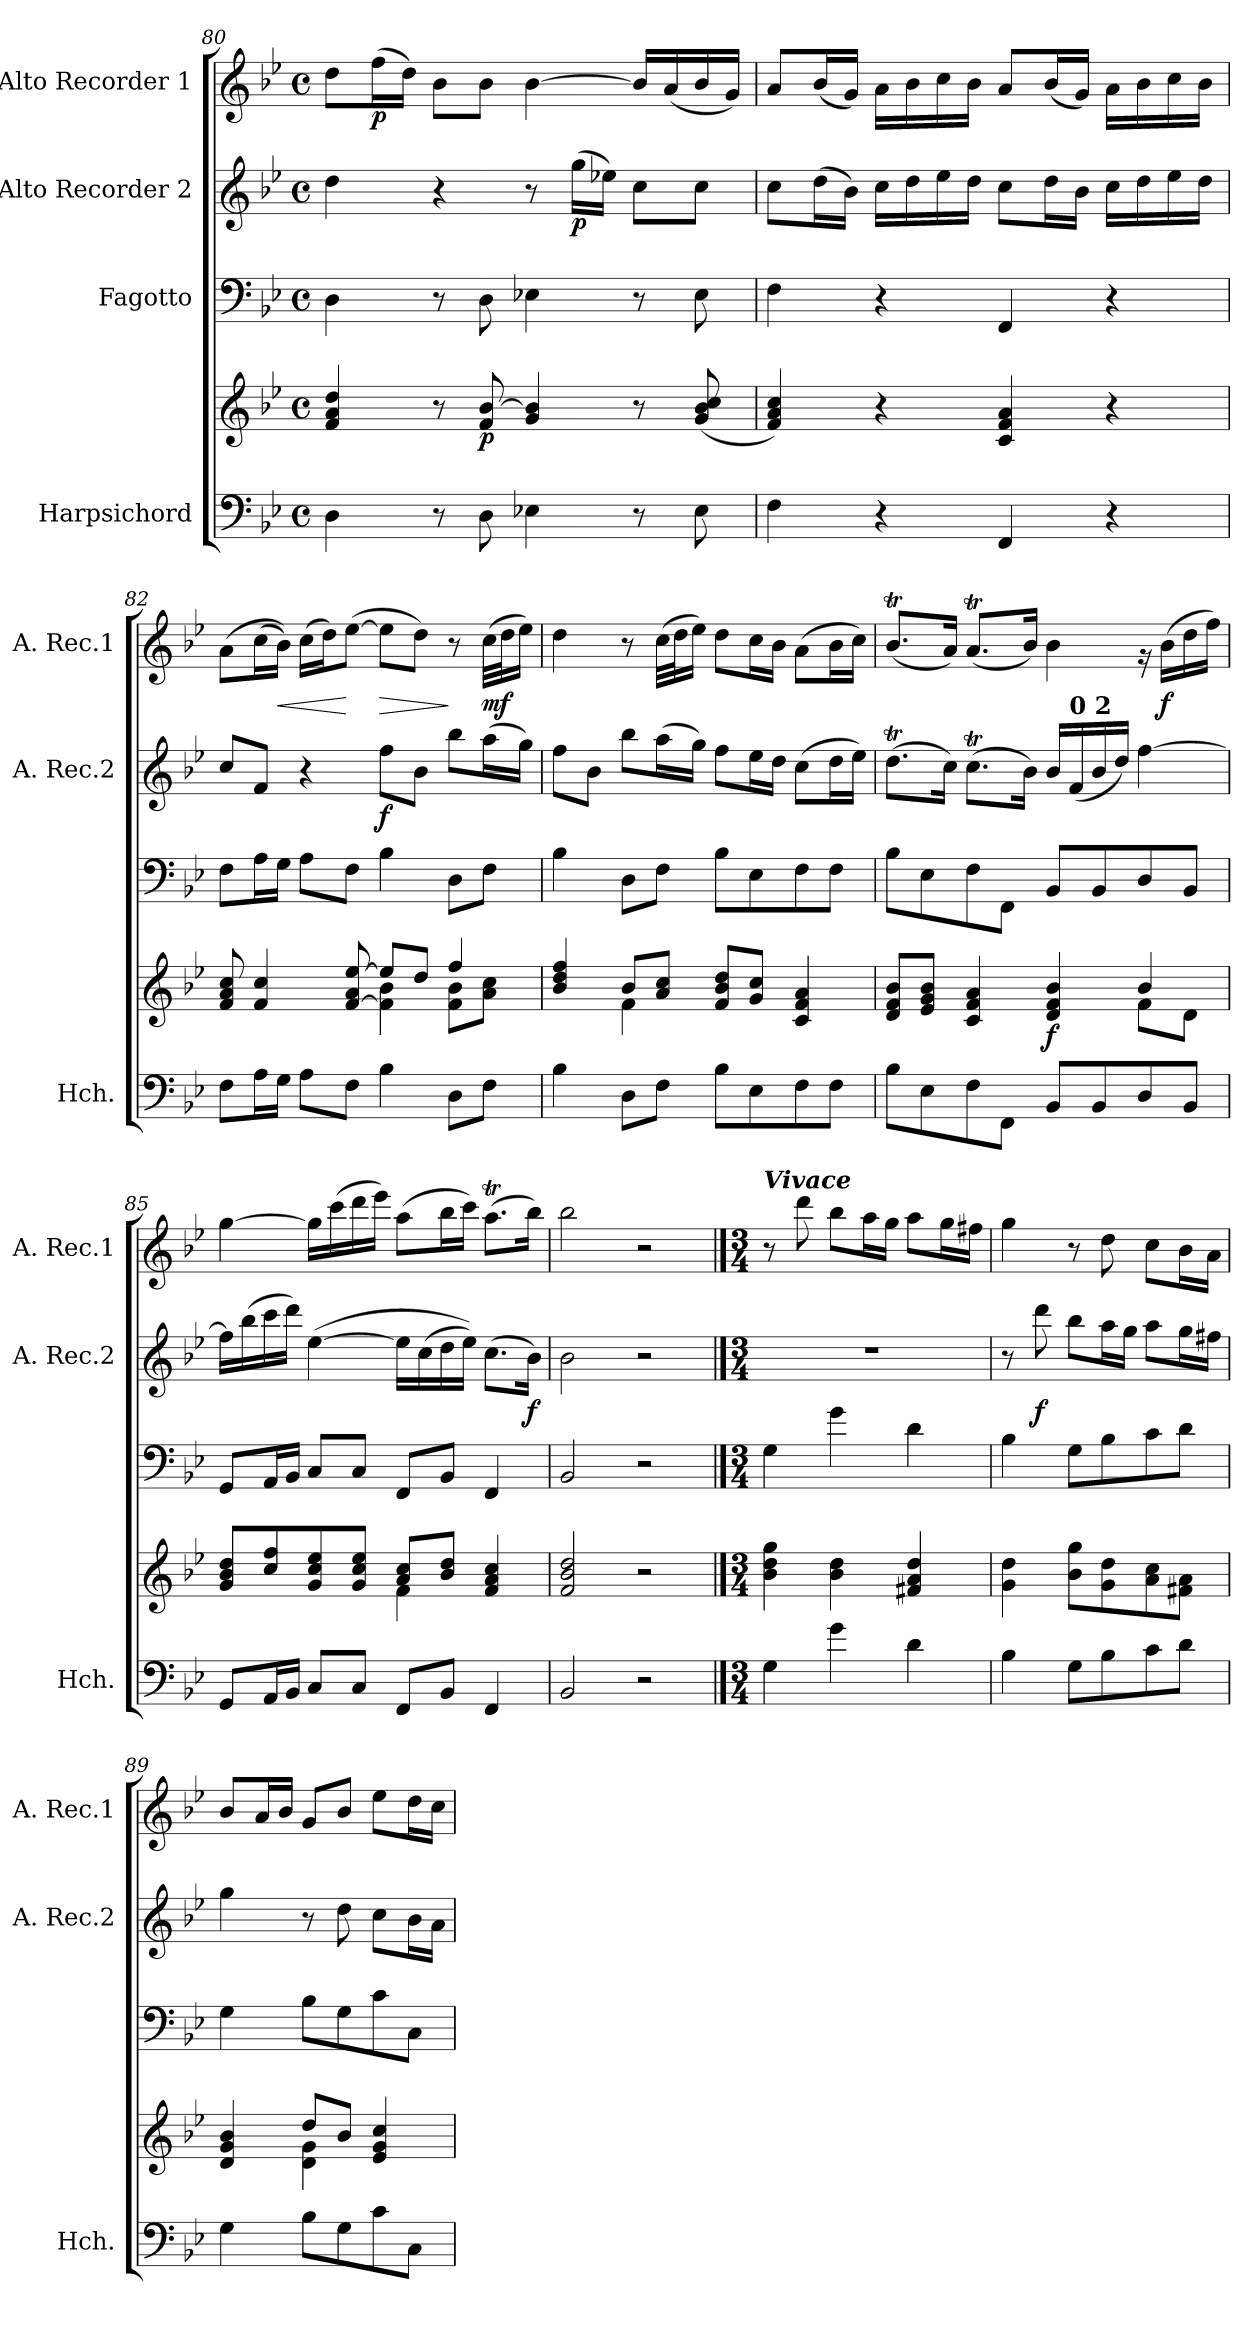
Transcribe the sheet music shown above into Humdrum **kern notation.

**kern	**kern	**dynam	**kern	**kern	**dynam	**kern	**dynam
*part4	*part4	*part4	*part3	*part2	*part2	*part1	*part1
*staff5	*staff4	*staff4/5	*staff3	*staff2	*staff2	*staff1	*staff1
*I"Harpsichord	*	*	*I"Fagotto	*I"Alto  Recorder 2	*	*I"Alto Recorder 1	*
*I'Hch.	*	*	*	*I'A. Rec.2	*	*I'A. Rec.1	*
!!LO:LB:g=z
*clefF4	*clefG2	*	*clefF4	*clefG2	*	*clefG2	*
*k[b-e-]	*k[b-e-]	*	*k[b-e-]	*k[b-e-]	*	*k[b-e-]	*
*M4/4	*M4/4	*	*M4/4	*M4/4	*	*M4/4	*
*met(c)	*met(c)	*	*met(c)	*met(c)	*	*met(c)	*
=80	=80	=80	=80	=80	=80	=80	=80
4D\	4f/ 4a/ 4dd/	.	4D\	4dd\	.	8dd\L	.
!	!	!	!	!	!	!	!LO:DY:b
.	.	.	.	.	.	(16ff\L	p
.	.	.	.	.	.	16dd\JJ)	.
8r	8r	.	8r	4r	.	8b-\L	.
!	!	!LO:DY:b	!	!	!	!	!
8D\	8f/ [8b-/	p	8D\	.	.	8b-\J	.
4E-X\	4g/ 4b-/]	.	4E-X\	8r	.	[4b-\	.
!	!	!	!	!	!LO:DY:b	!	!
.	.	.	.	(16gg\LL	p	.	.
.	.	.	.	16ee-X\JJ)	.	.	.
8r	8r	.	8r	8cc\L	.	16b-/LL]	.
.	.	.	.	.	.	(16a/	.
8E-\	(8g/ 8b-/ 8cc/	.	8E-\	8cc\J	.	16b-/	.
.	.	.	.	.	.	16g/JJ)	.
=81	=81	=81	=81	=81	=81	=81	=81
4F\	4f/ 4a/ 4cc/)	.	4F\	8cc\L	.	8a/L	.
.	.	.	.	(16dd\L	.	(16b-/L	.
.	.	.	.	16b-\JJ)	.	16g/JJ)	.
4r	4r	.	4r	16cc\LL	.	16a\LL	.
.	.	.	.	16dd\	.	16b-\	.
.	.	.	.	16ee-\	.	16cc\	.
.	.	.	.	16dd\JJ	.	16b-\JJ	.
4FF/	4c/ 4f/ 4a/	.	4FF/	8cc\L	.	8a/L	.
.	.	.	.	16dd\L	.	(16b-/L	.
.	.	.	.	16b-\JJ	.	16g/JJ)	.
4r	4r	.	4r	16cc\LL	.	16a\LL	.
.	.	.	.	16dd\	.	16b-\	.
.	.	.	.	16ee-\	.	16cc\	.
.	.	.	.	16dd\JJ	.	16b-\JJ	.
=82	=82	=82	=82	=82	=82	=82	=82
*	*^	*	*	*	*	*	*
8F\L	8f/ 8a/ 8cc/	2ryy	.	8F\L	8cc/L	.	(8a\L	.
16A\L	4f/ 4cc/	.	.	16A\L	8f/J	.	(16cc\L	.
!	!	!	!	!	!	!	!	!LO:HP:b
16G\JJ	.	.	.	16G\JJ	.	.	16b-\JJ))	<
8A\L	.	.	.	8A\L	4r	.	(16cc\LL	.
.	.	.	.	.	.	.	16dd\J)	.
8F\J	[8f/ 8a/ [8ee-/	.	.	8F\J	.	.	([8ee-\J	[
!	!	!	!	!	!	!LO:DY:b	!	!LO:HP:b
4B-\	8ee-/L]	4f\] 4b-\	.	4B-\	8ff\L	f	8ee-\L]	>
.	8dd/J	.	.	.	8b-\J	.	8dd\J)	.
8D\L	4ff/	8f\ 8b-\L	.	8D\L	8bb-\L	.	8r	]
!	!	!	!	!	!	!	!	!LO:DY:b
8F\J	.	8a\ 8cc\J	.	8F\J	(16aa\L	.	(32cc\LLL	mf
.	.	.	.	.	.	.	32dd\J	.
.	.	.	.	.	16gg\JJ)	.	16ee-\JJ)	.
!!LO:LB:g=z
=83	=83	=83	=83	=83	=83	=83	=83	=83
4B-\	4b-/ 4dd/ 4ff/	4ryy	.	4B-\	8ff\L	.	4dd\	.
.	.	.	.	.	8b-\J	.	.	.
8D\L	8b-/L	4f\	.	8D\L	8bb-\L	.	8r	.
8F\J	8a/ 8cc/J	.	.	8F\J	(16aa\L	.	(32cc\LLL	.
.	.	.	.	.	.	.	32dd\J	.
.	.	.	.	.	16gg\JJ)	.	16ee-\JJ)	.
8B-\L	8f/ 8b-/ 8dd/L	2ryy	.	8B-\L	8ff\L	.	8dd\L	.
8E-\	8g/ 8cc/J	.	.	8E-\	16ee-\L	.	16cc\L	.
.	.	.	.	.	16dd\JJ	.	16b-\JJ	.
8F\	4c/ 4f/ 4a/	.	.	8F\	(8cc\L	.	(8a\L	.
8F\J	.	.	.	8F\J	16dd\L	.	16b-\L	.
.	.	.	.	.	16ee-\JJ)	.	16cc\JJ)	.
=84	=84	=84	=84	=84	=84	=84	=84	=84
8B-\L	8d/ 8f/ 8b-/L	2.ryy	.	8B-\L	(8.ddt\L	.	(8.b-T/L	.
8E-\	8e-/ 8g/ 8b-/J	.	.	8E-\	.	.	.	.
.	.	.	.	.	16cc\Jk)	.	16a/Jk)	.
8F\	4c/ 4f/ 4a/	.	.	8F\	(8.ccT\L	.	(8.at/L	.
8FF\J	.	.	.	8FF\J	.	.	.	.
.	.	.	.	.	16b-\Jk)	.	16b-/Jk)	.
!	!	!	!LO:DY:b	!	!	!	!	!
8BB-/L	4d/ 4f/ 4b-/	.	f	8BB-/L	16b-/LL	.	4b-\	.
!	!	!	!	!	!LO:TX:a:B:t=0 2	!	!	!
.	.	.	.	.	(16f/	.	.	.
8BB-/	.	.	.	8BB-/	16b-/	.	.	.
.	.	.	.	.	16dd/JJ)	.	.	.
8D/	4b-/	8f\L	.	8D/	[4ff\	.	16rg	.
!	!	!	!	!	!	!	!	!LO:DY:b
.	.	.	.	.	.	.	(16b-\LL	f
8BB-/J	.	8d\J	.	8BB-/J	.	.	16dd\	.
.	.	.	.	.	.	.	16ff\JJ)	.
=85	=85	=85	=85	=85	=85	=85	=85	=85
8GG/L	8g/ 8b-/ 8dd/L	2ryy	.	8GG/L	16ff\LL]	.	[4gg\	.
.	.	.	.	.	(16bb-\	.	.	.
16AA/L	8cc/ 8ff/	.	.	16AA/L	16ccc\	.	.	.
16BB-/JJ	.	.	.	16BB-/JJ	16ddd\JJ)	.	.	.
8C/L	8g/ 8cc/ 8ee-/	.	.	8C/L	([4ee-\	.	16gg\LL]	.
.	.	.	.	.	.	.	(16ccc\	.
8C/J	8g/ 8cc/ 8ee-/J	.	.	8C/J	.	.	16ddd\	.
.	.	.	.	.	.	.	16eee-\JJ)	.
8FF/L	8a/ 8cc/L	4f\	.	8FF/L	16ee-\LL]	.	(8aa\L	.
.	.	.	.	.	(16cc\	.	.	.
8BB-/J	8b-/ 8dd/J	.	.	8BB-/J	16dd\	.	16bb-\L	.
.	.	.	.	.	16ee-\JJ))	.	16ccc\JJ)	.
4FF/	4f/ 4a/ 4cc/	4ryy	.	4FF/	(8.cc\L	.	(8.aat\L	.
!	!	!	!	!	!	!LO:DY:b	!	!
.	.	.	.	.	16b-\Jk)	f	16bb-\Jk)	.
*	*v	*v	*	*	*	*	*	*
=86	=86	=86	=86	=86	=86	=86	=86
2BB-/	2f/ 2b-/ 2dd/	.	2BB-/	2b-\	.	2bb-\	.
2r	2r	.	2r	2r	.	2r	.
!!LO:LB:g=z
==87	==87	==87	==87	==87	==87	==87	==87
*M3/4	*M3/4	*	*M3/4	*M3/4	*	*M3/4	*
*	*	*	*	*	*	*MM120	*
!	!	!	!	!	!	!LO:TX:a:Bi:t=Vivace	!
4G\	4b-\ 4dd\ 4gg\	.	4G\	2.r	.	8r	.
.	.	.	.	.	.	8ddd\	.
4g\	4b-\ 4dd\	.	4g\	.	.	8bb-\L	.
.	.	.	.	.	.	16aa\L	.
.	.	.	.	.	.	16gg\JJ	.
4d\	4f#X/ 4a/ 4dd/	.	4d\	.	.	8aa\L	.
.	.	.	.	.	.	16gg\L	.
.	.	.	.	.	.	16ff#X\JJ	.
=88	=88	=88	=88	=88	=88	=88	=88
4B-\	4g\ 4dd\	.	4B-\	8r	.	4gg\	.
!	!	!	!	!	!LO:DY:b	!	!
.	.	.	.	8ddd\	f	.	.
8G\L	8b-\ 8gg\L	.	8G\L	8bb-\L	.	8r	.
8B-\	8g\ 8dd\	.	8B-\	16aa\L	.	8dd\	.
.	.	.	.	16gg\JJ	.	.	.
8c\	8a\ 8cc\	.	8c\	8aa\L	.	8cc\L	.
8d\J	8f#X\ 8a\J	.	8d\J	16gg\L	.	16b-\L	.
.	.	.	.	16ff#X\JJ	.	16a\JJ	.
=89	=89	=89	=89	=89	=89	=89	=89
*	*^	*	*	*	*	*	*
4G\	4d/ 4g/ 4b-/	4ryy	.	4G\	4gg\	.	8b-/L	.
.	.	.	.	.	.	.	16a/L	.
.	.	.	.	.	.	.	16b-/JJ	.
8B-\L	8dd/L	4d\ 4g\	.	8B-\L	8r	.	8g/L	.
8G\	8b-/J	.	.	8G\	8dd\	.	8b-/J	.
8c\	4e-/ 4g/ 4cc/	4ryy	.	8c\	8cc\L	.	8ee-\L	.
8C\J	.	.	.	8C\J	16b-\L	.	16dd\L	.
.	.	.	.	.	16a\JJ	.	16cc\JJ	.
*	*v	*v	*	*	*	*	*	*
=	=	=	=	=	=	=	=
*-	*-	*-	*-	*-	*-	*-	*-
